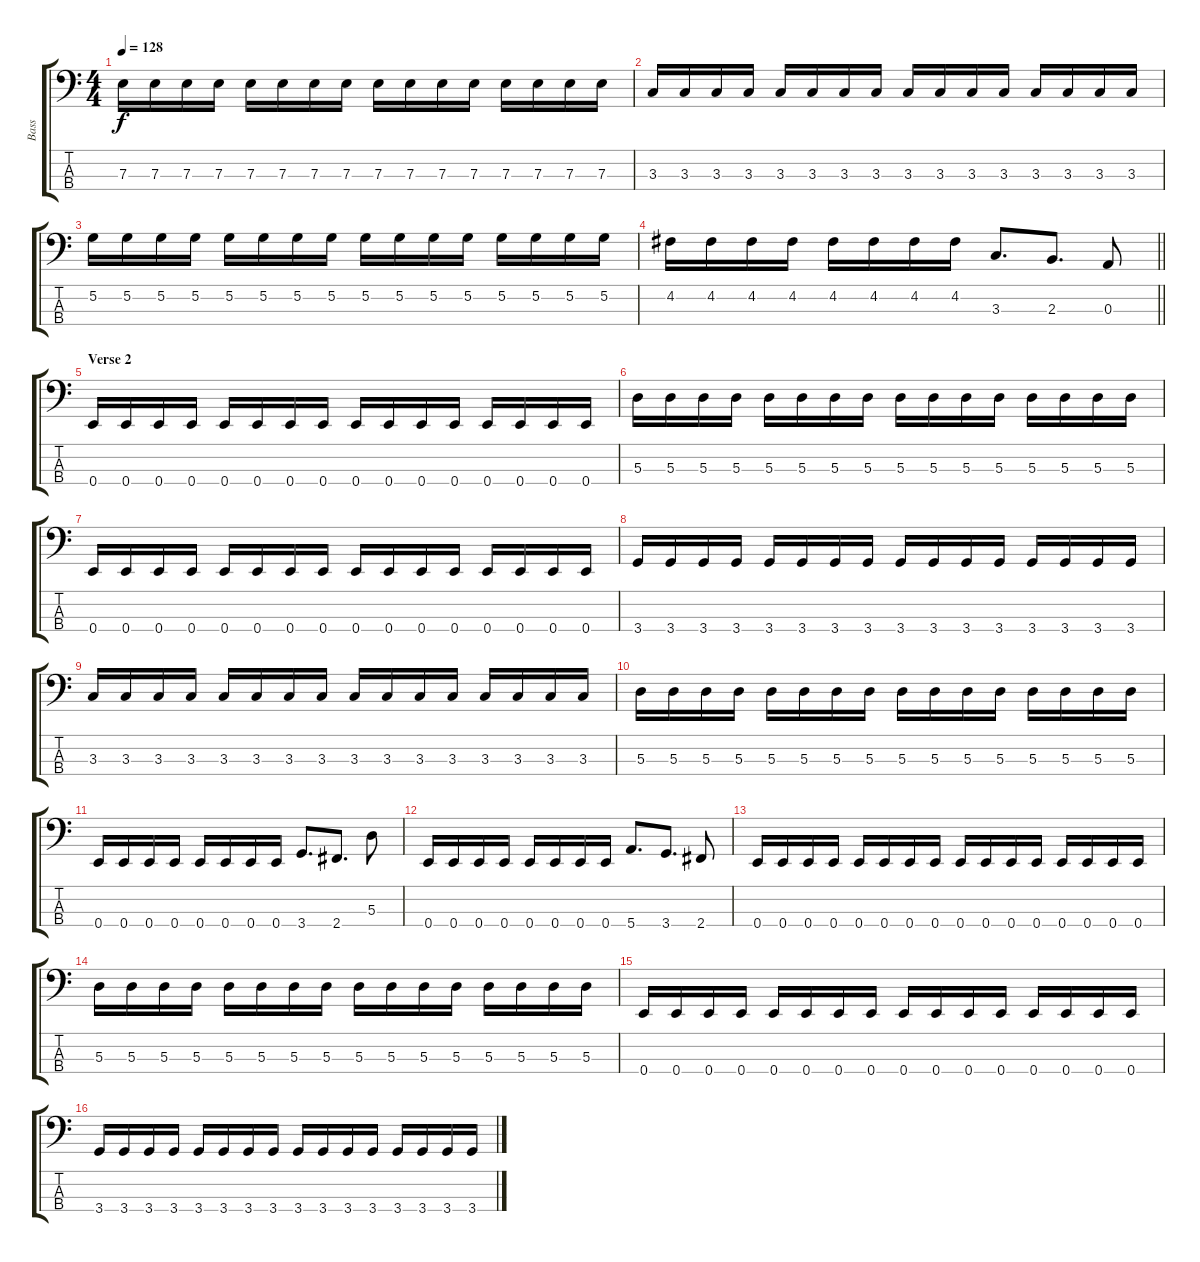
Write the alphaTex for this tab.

\track ("Bass" "Bass") {instrument electricbassfinger}
\staff {score tabs}
\tuning (G2 D2 A1 E1) {hide}
\ts (4 4)
\tempo 128
\clef f4
\ks c
7.3.16{dy f} 7.3.16 7.3.16 7.3.16 7.3.16 7.3.16 7.3.16 7.3.16 7.3.16 7.3.16 7.3.16 7.3.16 7.3.16 7.3.16 7.3.16 7.3.16 |
3.3.16 3.3.16 3.3.16 3.3.16 3.3.16 3.3.16 3.3.16 3.3.16 3.3.16 3.3.16 3.3.16 3.3.16 3.3.16 3.3.16 3.3.16 3.3.16 |
5.2.16 5.2.16 5.2.16 5.2.16 5.2.16 5.2.16 5.2.16 5.2.16 5.2.16 5.2.16 5.2.16 5.2.16 5.2.16 5.2.16 5.2.16 5.2.16 |
\barLineRight lightlight
4.2.16 4.2.16 4.2.16 4.2.16 4.2.16 4.2.16 4.2.16 4.2.16 3.3.8{d} 2.3.8{d} 0.3.8 |
\section ("" "Verse 2")
0.4.16 0.4.16 0.4.16 0.4.16 0.4.16 0.4.16 0.4.16 0.4.16 0.4.16 0.4.16 0.4.16 0.4.16 0.4.16 0.4.16 0.4.16 0.4.16 |
5.3.16 5.3.16 5.3.16 5.3.16 5.3.16 5.3.16 5.3.16 5.3.16 5.3.16 5.3.16 5.3.16 5.3.16 5.3.16 5.3.16 5.3.16 5.3.16 |
0.4.16 0.4.16 0.4.16 0.4.16 0.4.16 0.4.16 0.4.16 0.4.16 0.4.16 0.4.16 0.4.16 0.4.16 0.4.16 0.4.16 0.4.16 0.4.16 |
3.4.16 3.4.16 3.4.16 3.4.16 3.4.16 3.4.16 3.4.16 3.4.16 3.4.16 3.4.16 3.4.16 3.4.16 3.4.16 3.4.16 3.4.16 3.4.16 |
3.3.16 3.3.16 3.3.16 3.3.16 3.3.16 3.3.16 3.3.16 3.3.16 3.3.16 3.3.16 3.3.16 3.3.16 3.3.16 3.3.16 3.3.16 3.3.16 |
5.3.16 5.3.16 5.3.16 5.3.16 5.3.16 5.3.16 5.3.16 5.3.16 5.3.16 5.3.16 5.3.16 5.3.16 5.3.16 5.3.16 5.3.16 5.3.16 |
0.4.16 0.4.16 0.4.16 0.4.16 0.4.16 0.4.16 0.4.16 0.4.16 3.4.8{d} 2.4.8{d} 5.3.8 |
0.4.16 0.4.16 0.4.16 0.4.16 0.4.16 0.4.16 0.4.16 0.4.16 5.4.8{d} 3.4.8{d} 2.4.8 |
0.4.16 0.4.16 0.4.16 0.4.16 0.4.16 0.4.16 0.4.16 0.4.16 0.4.16 0.4.16 0.4.16 0.4.16 0.4.16 0.4.16 0.4.16 0.4.16 |
5.3.16 5.3.16 5.3.16 5.3.16 5.3.16 5.3.16 5.3.16 5.3.16 5.3.16 5.3.16 5.3.16 5.3.16 5.3.16 5.3.16 5.3.16 5.3.16 |
0.4.16 0.4.16 0.4.16 0.4.16 0.4.16 0.4.16 0.4.16 0.4.16 0.4.16 0.4.16 0.4.16 0.4.16 0.4.16 0.4.16 0.4.16 0.4.16 |
3.4.16 3.4.16 3.4.16 3.4.16 3.4.16 3.4.16 3.4.16 3.4.16 3.4.16 3.4.16 3.4.16 3.4.16 3.4.16 3.4.16 3.4.16 3.4.16
